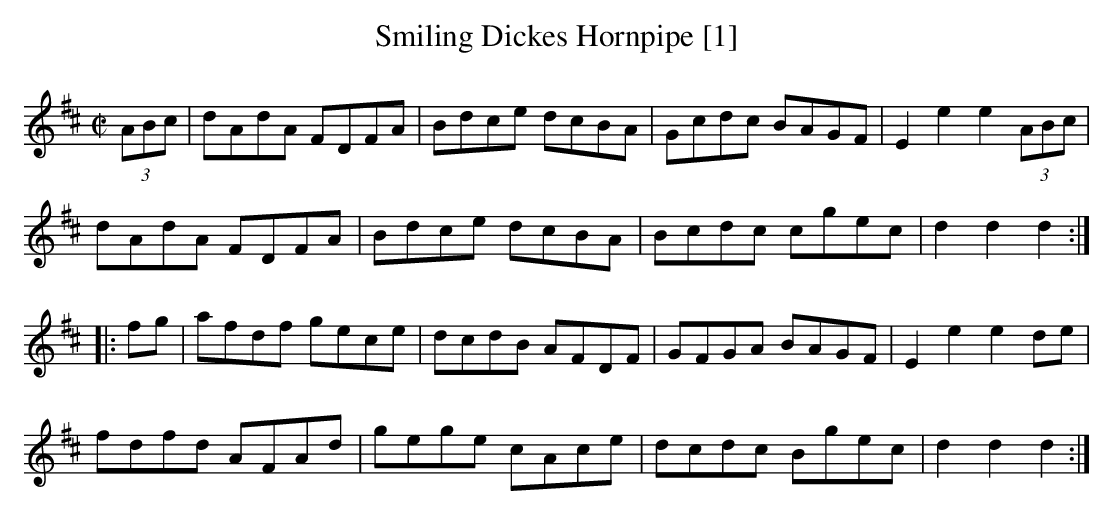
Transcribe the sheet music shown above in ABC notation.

X:1
T:Smiling Dickes Hornpipe [1]
M:C|
L:1/8
K:D
(3ABc|dAdA FDFA|Bdce dcBA|Gcdc BAGF|E2 e2e2 (3ABc|
dAdA FDFA|Bdce dcBA|Bcdc cgec|d2d2d2:|
|:fg|afdf gece|dcdB AFDF|GFGA BAGF|E2e2e2 de|
fdfd AFAd|gege cAce|dcdc Bgec|d2d2d2:|
